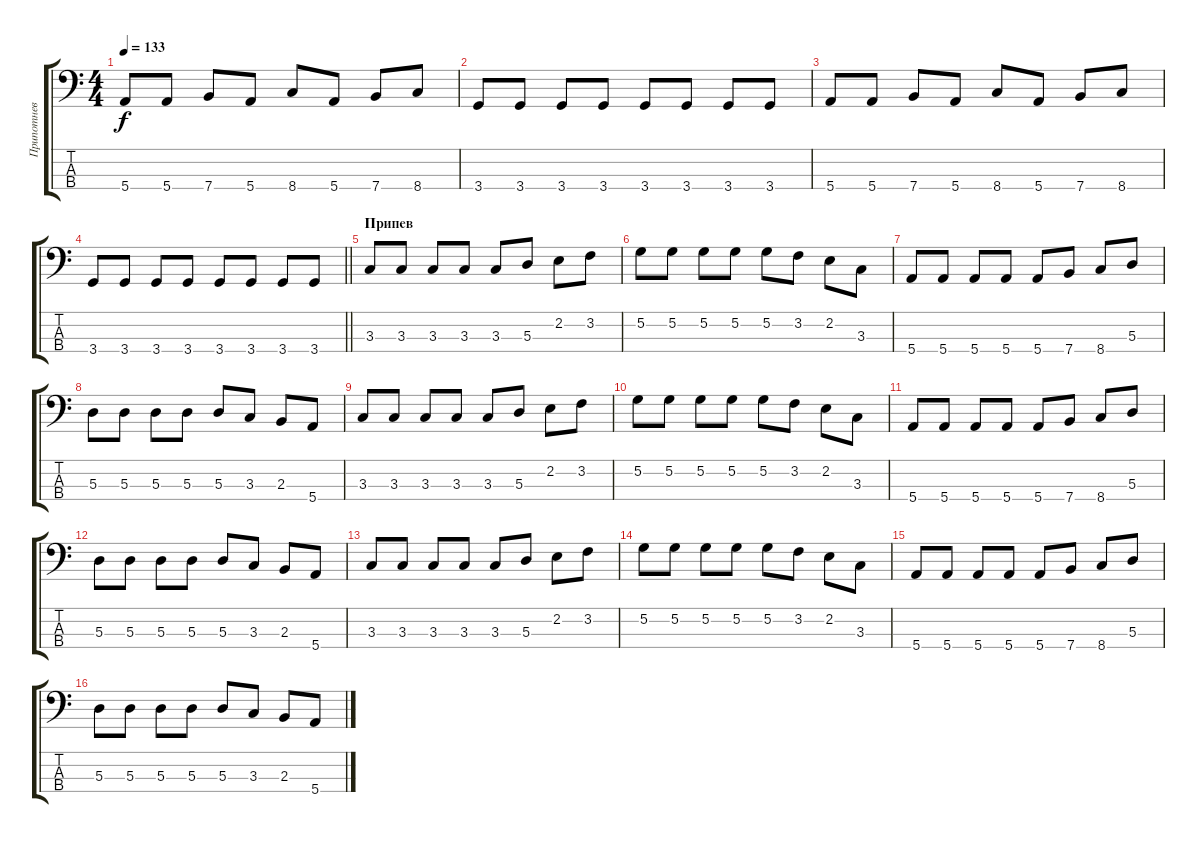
\track ("Припотнев" "Припотнев") {instrument electricbasspick}
\staff {score tabs}
\tuning (G2 D2 A1 E1) {hide}
\ts (4 4)
\tempo 133
\clef f4
\ks c
5.4.8{dy f} 5.4.8 7.4.8 5.4.8 8.4.8 5.4.8 7.4.8 8.4.8 |
3.4.8 3.4.8 3.4.8 3.4.8 3.4.8 3.4.8 3.4.8 3.4.8 |
5.4.8 5.4.8 7.4.8 5.4.8 8.4.8 5.4.8 7.4.8 8.4.8 |
\barLineRight lightlight
3.4.8 3.4.8 3.4.8 3.4.8 3.4.8 3.4.8 3.4.8 3.4.8 |
\section ("" "Припев")
3.3.8 3.3.8 3.3.8 3.3.8 3.3.8 5.3.8 2.2.8 3.2.8 |
5.2.8 5.2.8 5.2.8 5.2.8 5.2.8 3.2.8 2.2.8 3.3.8 |
5.4.8 5.4.8 5.4.8 5.4.8 5.4.8 7.4.8 8.4.8 5.3.8 |
5.3.8 5.3.8 5.3.8 5.3.8 5.3.8 3.3.8 2.3.8 5.4.8 |
3.3.8 3.3.8 3.3.8 3.3.8 3.3.8 5.3.8 2.2.8 3.2.8 |
5.2.8 5.2.8 5.2.8 5.2.8 5.2.8 3.2.8 2.2.8 3.3.8 |
5.4.8 5.4.8 5.4.8 5.4.8 5.4.8 7.4.8 8.4.8 5.3.8 |
5.3.8 5.3.8 5.3.8 5.3.8 5.3.8 3.3.8 2.3.8 5.4.8 |
3.3.8 3.3.8 3.3.8 3.3.8 3.3.8 5.3.8 2.2.8 3.2.8 |
5.2.8 5.2.8 5.2.8 5.2.8 5.2.8 3.2.8 2.2.8 3.3.8 |
5.4.8 5.4.8 5.4.8 5.4.8 5.4.8 7.4.8 8.4.8 5.3.8 |
5.3.8 5.3.8 5.3.8 5.3.8 5.3.8 3.3.8 2.3.8 5.4.8
